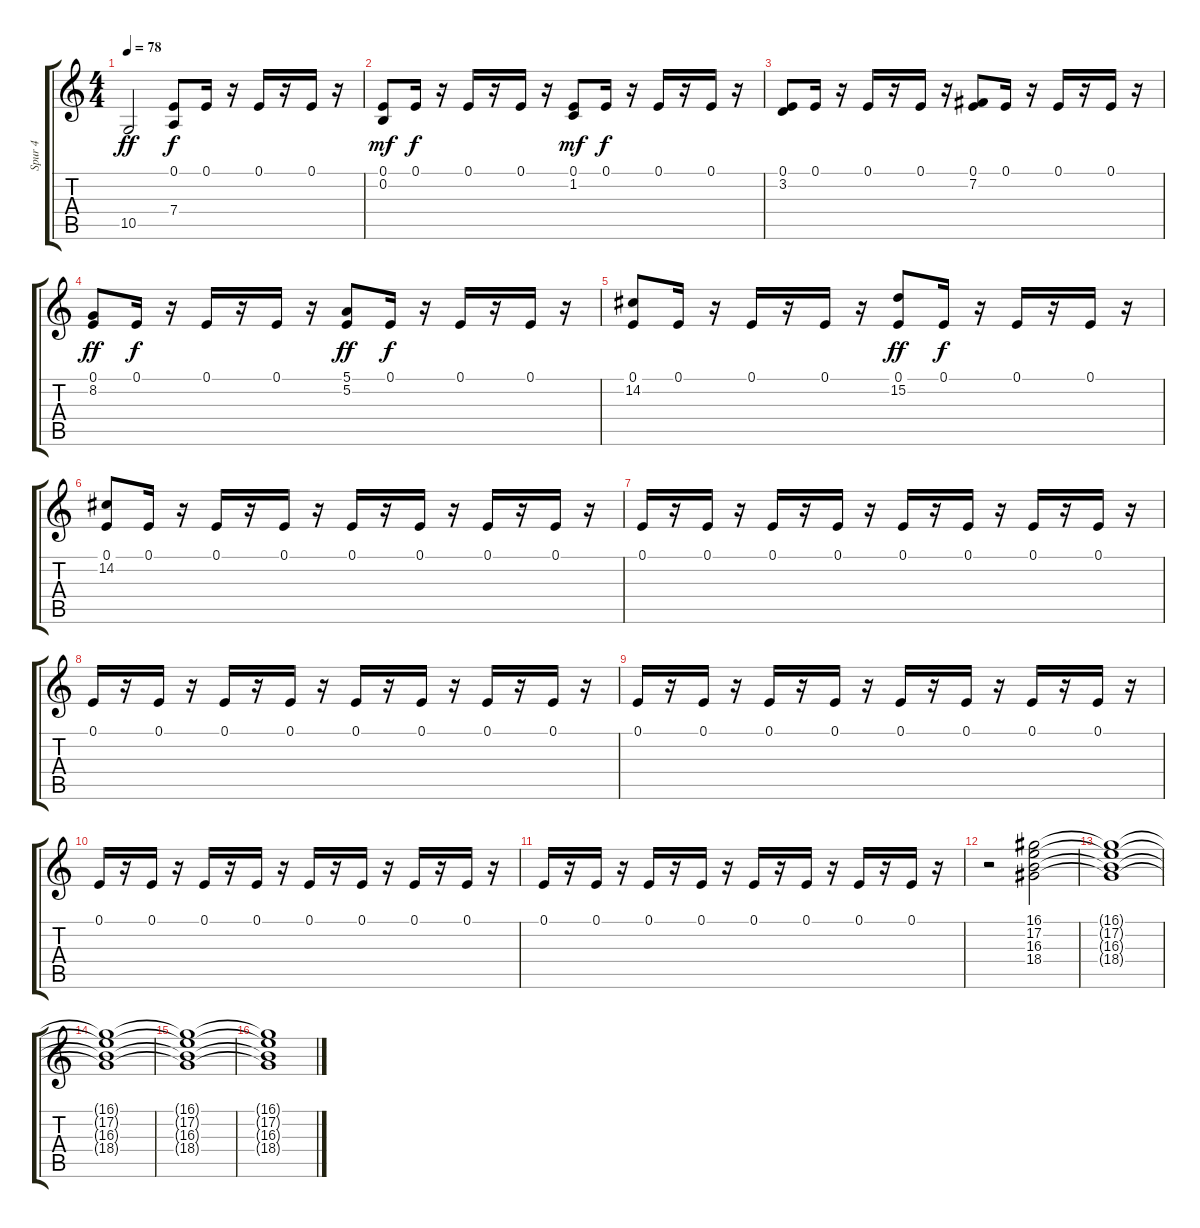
\track ("Spur 4" "Spur 4") {instrument acousticgrandpiano}
\staff {score tabs}
\tuning (E4 B3 G3 D3 A2 E2) {hide}
\ts (4 4)
\tempo 78
\clef g2
\ks c
10.5.2{dy ff} (0.1 7.4).8{dy f} 0.1.16 r.16 0.1.16 r.16 0.1.16 r.16 |
(0.1 0.2).8{dy mf} 0.1.16{dy f} r.16 0.1.16 r.16 0.1.16 r.16 (0.1 1.2).8{dy mf} 0.1.16{dy f} r.16 0.1.16 r.16 0.1.16 r.16 |
(0.1 3.2).8 0.1.16 r.16 0.1.16 r.16 0.1.16 r.16 (0.1 7.2).8 0.1.16 r.16 0.1.16 r.16 0.1.16 r.16 |
(0.1 8.2).8{dy ff} 0.1.16{dy f} r.16 0.1.16 r.16 0.1.16 r.16 (5.1 5.2).8{dy ff} 0.1.16{dy f} r.16 0.1.16 r.16 0.1.16 r.16 |
(0.1 14.2).8 0.1.16 r.16 0.1.16 r.16 0.1.16 r.16 (0.1 15.2).8{dy ff} 0.1.16{dy f} r.16 0.1.16 r.16 0.1.16 r.16 |
(0.1 14.2).8 0.1.16 r.16 0.1.16 r.16 0.1.16 r.16 0.1.16 r.16 0.1.16 r.16 0.1.16 r.16 0.1.16 r.16 |
0.1.16 r.16 0.1.16 r.16 0.1.16 r.16 0.1.16 r.16 0.1.16 r.16 0.1.16 r.16 0.1.16 r.16 0.1.16 r.16 |
0.1.16 r.16 0.1.16 r.16 0.1.16 r.16 0.1.16 r.16 0.1.16 r.16 0.1.16 r.16 0.1.16 r.16 0.1.16 r.16 |
0.1.16 r.16 0.1.16 r.16 0.1.16 r.16 0.1.16 r.16 0.1.16 r.16 0.1.16 r.16 0.1.16 r.16 0.1.16 r.16 |
0.1.16 r.16 0.1.16 r.16 0.1.16 r.16 0.1.16 r.16 0.1.16 r.16 0.1.16 r.16 0.1.16 r.16 0.1.16 r.16 |
0.1.16 r.16 0.1.16 r.16 0.1.16 r.16 0.1.16 r.16 0.1.16 r.16 0.1.16 r.16 0.1.16 r.16 0.1.16 r.16 |
r.2 (16.1 17.2 16.3 18.4).2 |
(16.1{t} 17.2{t} 16.3{t} 18.4{t}).1 |
(16.1{t} 17.2{t} 16.3{t} 18.4{t}).1 |
(16.1{t} 17.2{t} 16.3{t} 18.4{t}).1 |
(16.1{t} 17.2{t} 16.3{t} 18.4{t}).1
